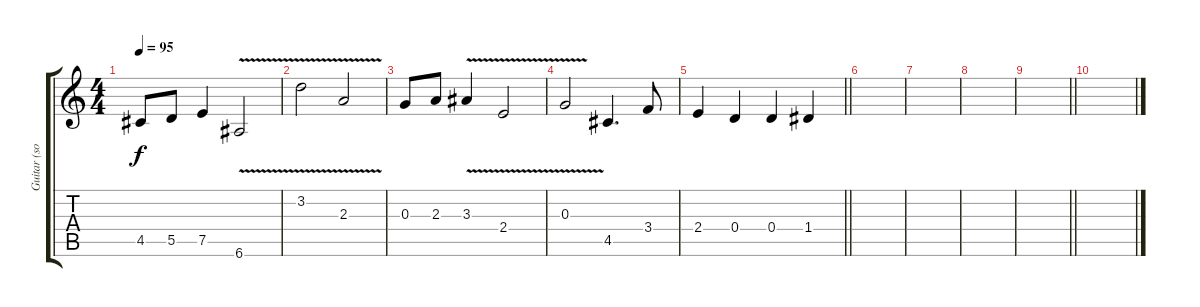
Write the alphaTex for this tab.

\track ("Guitar (solo)" "Guitar (so") {instrument distortionguitar}
\staff {score tabs}
\tuning (E4 B3 G3 D3 A2 E2) {hide}
\ts (4 4)
\tempo 95
\clef g2
\ks c
4.5.8{dy f} 5.5.8 7.5.4 6.6{v}.2 |
3.2{v}.2 2.3{v}.2 |
0.3.8 2.3.8 3.3{v}.4 2.4{v}.2 |
0.3{v}.2 4.5.4{d} 3.4.8 |
\barLineRight lightlight
2.4.4 0.4.4 0.4.4 1.4.4 |
\section ("" "")
|
|
|
\barLineRight lightlight
|
\section ("" "")
